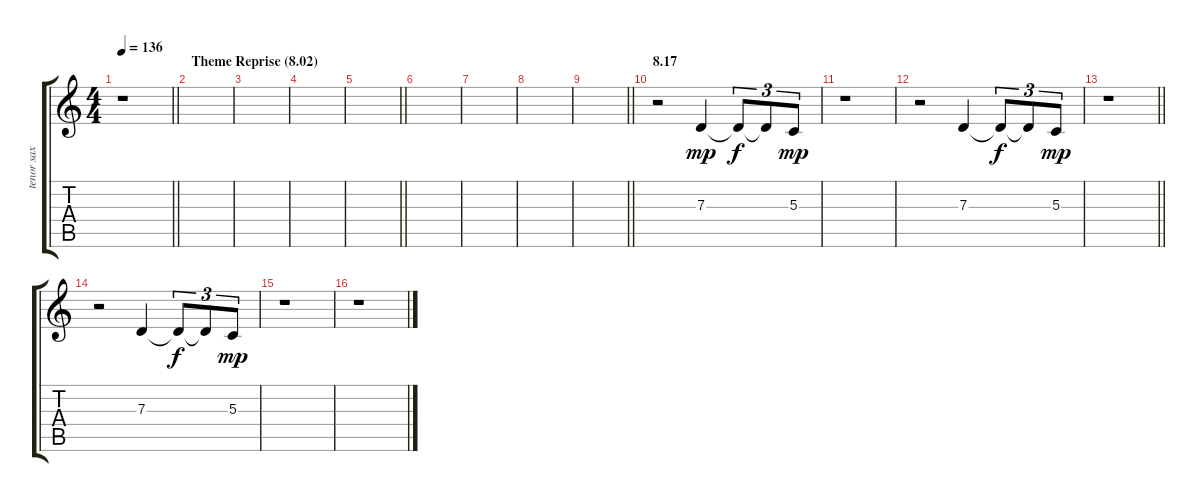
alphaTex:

\track ("tenor sax" "tenor sax") {instrument tenorsax}
\staff {score tabs}
\tuning (E4 B3 G3 D3 A2 E2) {hide}
\ts (4 4)
\tempo 136
\clef g2
\barLineRight lightlight
\ks c
r.1{dy mp} |
\section ("" "Theme Reprise (8.02)")
|
|
|
\barLineRight lightlight
|
|
|
|
\barLineRight lightlight
|
\section ("" "8.17")
r.2 7.3.4 7.3{t}.8{tu (3 2) dy f} 7.3{t}.8{tu (3 2)} 5.3.8{tu (3 2) dy mp} |
r.1 |
r.2 7.3.4 7.3{t}.8{tu (3 2) dy f} 7.3{t}.8{tu (3 2)} 5.3.8{tu (3 2) dy mp} |
\barLineRight lightlight
r.1 |
r.2 7.3.4 7.3{t}.8{tu (3 2) dy f} 7.3{t}.8{tu (3 2)} 5.3.8{tu (3 2) dy mp} |
r.1 |
r.1
